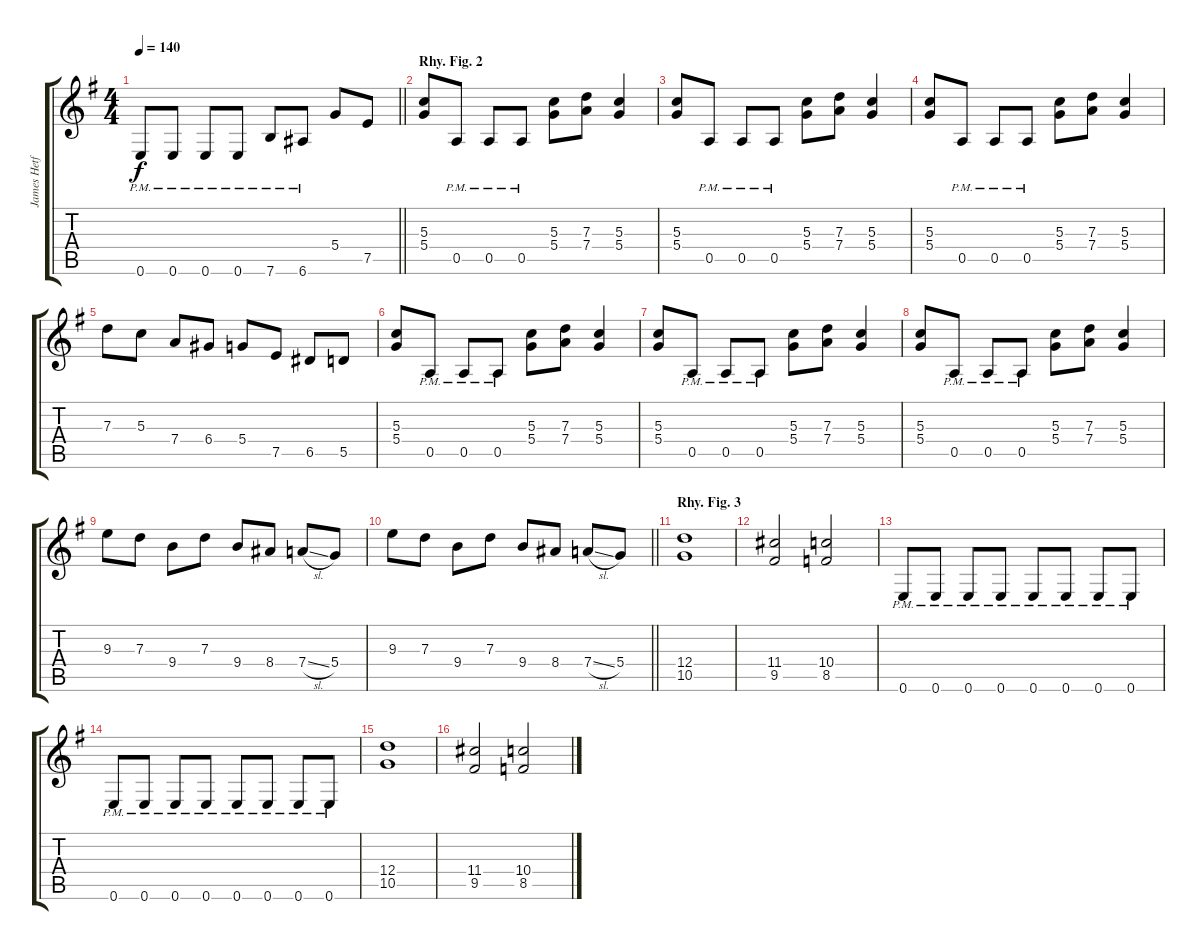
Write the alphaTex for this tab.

\track ("James Hetfield" "James Hetf") {instrument distortionguitar}
\staff {score tabs}
\tuning (E4 B3 G3 D3 A2 E2) {hide}
\ts (4 4)
\tempo 140
\clef g2
\barLineRight lightlight
\ks eminor
0.6{pm}.8{dy f} 0.6{pm}.8 0.6{pm}.8 0.6{pm}.8 7.6{pm}.8 6.6{pm}.8 5.4.8 7.5.8 |
\section ("" "Rhy. Fig. 2")
(5.3 5.4).8 0.5{pm}.8 0.5{pm}.8 0.5{pm}.8 (5.3 5.4).8 (7.3 7.4).8 (5.3 5.4).4 |
(5.3 5.4).8 0.5{pm}.8 0.5{pm}.8 0.5{pm}.8 (5.3 5.4).8 (7.3 7.4).8 (5.3 5.4).4 |
(5.3 5.4).8 0.5{pm}.8 0.5{pm}.8 0.5{pm}.8 (5.3 5.4).8 (7.3 7.4).8 (5.3 5.4).4 |
7.3.8 5.3.8 7.4.8 6.4.8 5.4.8 7.5.8 6.5.8 5.5.8 |
(5.3 5.4).8 0.5{pm}.8 0.5{pm}.8 0.5{pm}.8 (5.3 5.4).8 (7.3 7.4).8 (5.3 5.4).4 |
(5.3 5.4).8 0.5{pm}.8 0.5{pm}.8 0.5{pm}.8 (5.3 5.4).8 (7.3 7.4).8 (5.3 5.4).4 |
(5.3 5.4).8 0.5{pm}.8 0.5{pm}.8 0.5{pm}.8 (5.3 5.4).8 (7.3 7.4).8 (5.3 5.4).4 |
9.3.8 7.3.8 9.4.8 7.3.8 9.4.8 8.4.8 7.4{sl}.8 5.4.8 |
\barLineRight lightlight
9.3.8 7.3.8 9.4.8 7.3.8 9.4.8 8.4.8 7.4{sl}.8 5.4.8 |
\section ("" "Rhy. Fig. 3")
(12.4 10.5).1 |
(11.4 9.5).2 (10.4 8.5).2 |
0.6{pm}.8 0.6{pm}.8 0.6{pm}.8 0.6{pm}.8 0.6{pm}.8 0.6{pm}.8 0.6{pm}.8 0.6{pm}.8 |
0.6{pm}.8 0.6{pm}.8 0.6{pm}.8 0.6{pm}.8 0.6{pm}.8 0.6{pm}.8 0.6{pm}.8 0.6{pm}.8 |
(12.4 10.5).1 |
(11.4 9.5).2 (10.4 8.5).2
